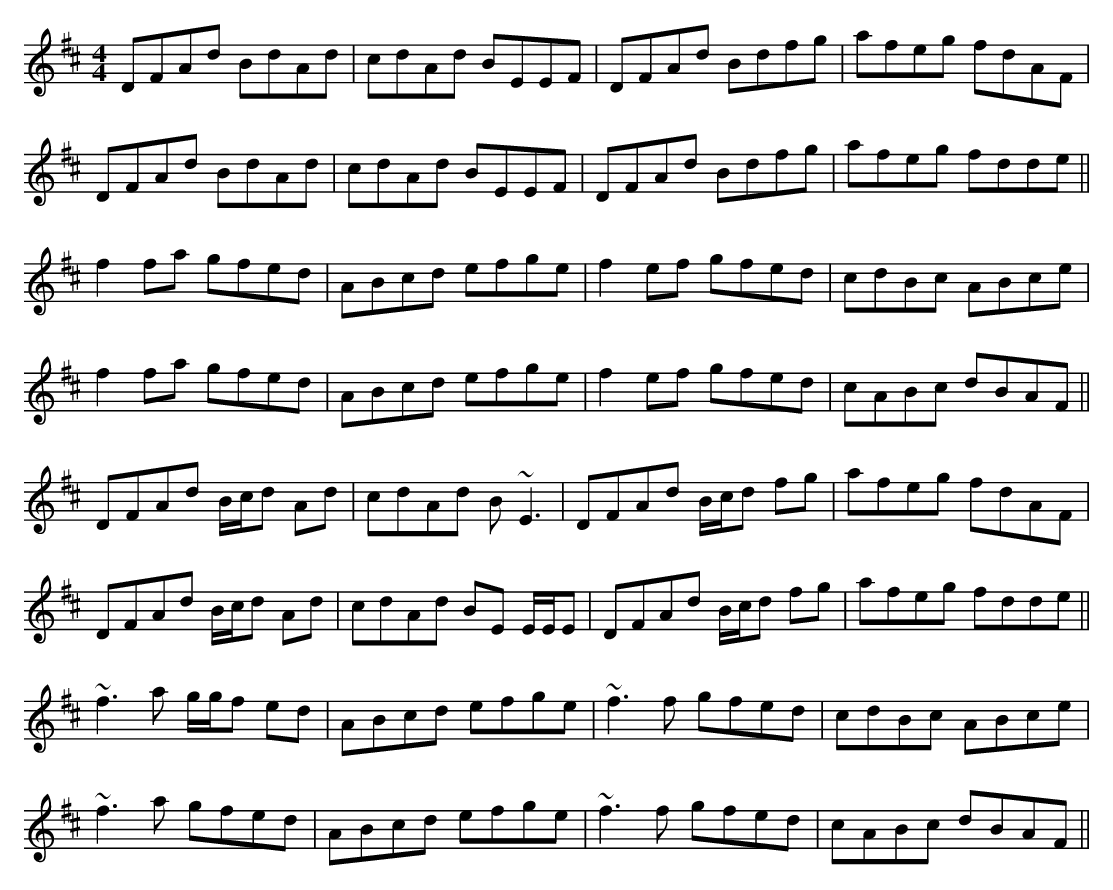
X:1
M:4/4
K:D
DFAd BdAd|cdAd BEEF|DFAd Bdfg|afeg fdAF|
DFAd BdAd|cdAd BEEF|DFAd Bdfg|afeg fdde||
f2 fa gfed|ABcd efge|f2 ef gfed|cdBc ABce|
f2 fa gfed|ABcd efge|f2 ef gfed|cABc dBAF||
DFAd B/c/d Ad|cdAd B~E3|DFAd B/c/d fg|afeg fdAF|
DFAd B/c/d Ad|cdAd BE E/E/E|DFAd B/c/d fg|afeg fdde||
~f3a g/g/f ed|ABcd efge|~f3f gfed|cdBc ABce|
~f3a gfed|ABcd efge|~f3f gfed|cABc dBAF||
